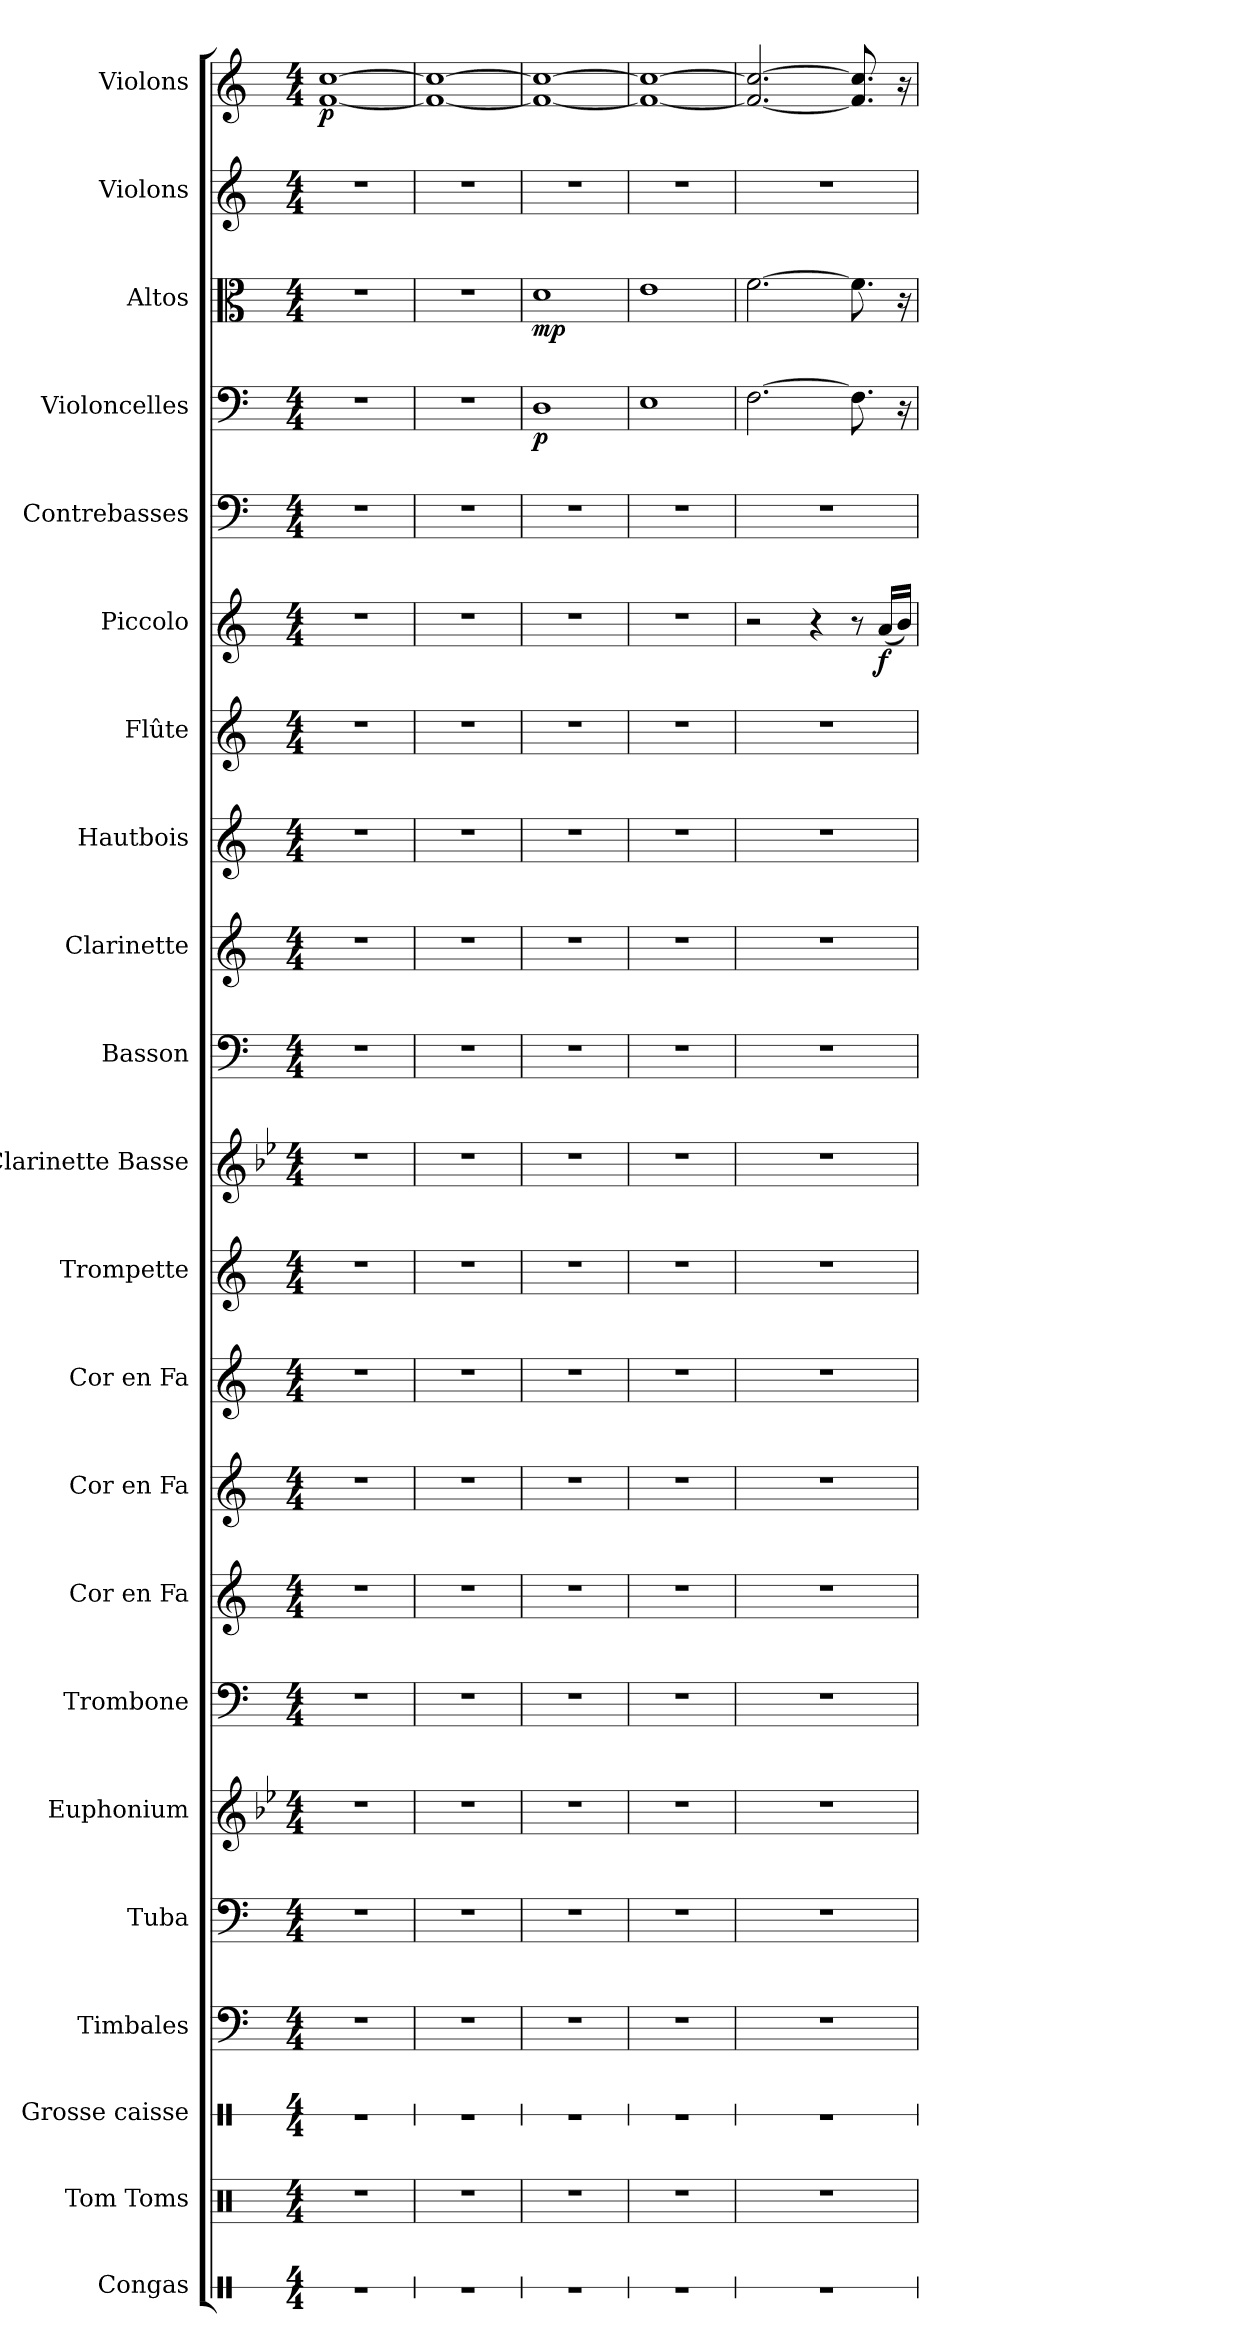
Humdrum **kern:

**kern	**kern	**kern	**kern	**kern	**kern	**kern	**kern	**kern	**kern	**kern	**kern	**kern	**kern	**kern	**kern	**kern	**dynam	**kern	**kern	**dynam	**kern	**dynam	**kern	**kern	**dynam
*part22	*part21	*part20	*part19	*part18	*part17	*part16	*part15	*part14	*part13	*part12	*part11	*part10	*part9	*part8	*part7	*part6	*part6	*part5	*part4	*part4	*part3	*part3	*part2	*part1	*part1
*staff22	*staff21	*staff20	*staff19	*staff18	*staff17	*staff16	*staff15	*staff14	*staff13	*staff12	*staff11	*staff10	*staff9	*staff8	*staff7	*staff6	*staff6	*staff5	*staff4	*staff4	*staff3	*staff3	*staff2	*staff1	*staff1
*I"Congas	*I"Tom Toms	*I"Grosse caisse	*I"Timbales	*I"Tuba	*I"Euphonium	*I"Trombone	*I"Cor en Fa	*I"Cor en Fa	*I"Cor en Fa	*I"Trompette	*I"Clarinette Basse	*I"Basson	*I"Clarinette	*I"Hautbois	*I"Flûte	*I"Piccolo	*	*I"Contrebasses	*I"Violoncelles	*	*I"Altos	*	*I"Violons	*I"Violons	*
*	*I'Toms	*I'Gr. C.	*I'Timb.	*I'Tba.	*I'Euph.	*I'Tbn.	*I'Cor Fa	*I'Cor Fa	*I'Cor Fa	*I'Tromp.	*I'Cl. basse	*I'Bsn.	*I'Cla.	*I'Htbs.	*I'Fl.	*I'Picc.	*	*I'Cbs.	*I'Vlcs	*	*I'Alt.	*	*I'Vlns.	*I'Vlns.	*
*stria1	*	*stria1	*	*	*	*	*	*	*	*	*	*	*	*	*	*	*	*	*	*	*	*	*	*	*
*clefX	*clefX	*clefX	*clefF4	*clefF4	*clefG2	*clefF4	*clefG2	*clefG2	*clefG2	*clefG2	*clefG2	*clefF4	*clefG2	*clefG2	*clefG2	*clefG2	*	*clefF4	*clefF4	*	*clefC3	*	*clefG2	*clefG2	*
*	*	*	*	*	*ITrd8c14	*	*ITrd4c7	*ITrd4c7	*ITrd4c7	*ITrd1c2	*ITrd8c14	*	*ITrd1c2	*	*	*ITrd-7c-12	*	*ITrd7c12	*	*	*	*	*	*	*
*k[]	*k[]	*k[]	*k[]	*k[]	*k[b-e-]	*k[]	*k[b-]	*k[b-]	*k[b-]	*k[b-e-]	*k[b-e-]	*k[]	*k[b-e-]	*k[]	*k[]	*k[]	*	*k[]	*k[]	*	*k[]	*	*k[]	*k[]	*
*M4/4	*M4/4	*M4/4	*M4/4	*M4/4	*M4/4	*M4/4	*M4/4	*M4/4	*M4/4	*M4/4	*M4/4	*M4/4	*M4/4	*M4/4	*M4/4	*M4/4	*	*M4/4	*M4/4	*	*M4/4	*	*M4/4	*M4/4	*
*MM120	*MM120	*MM120	*MM120	*MM120	*MM120	*MM120	*MM120	*MM120	*MM120	*MM120	*MM120	*MM120	*MM120	*MM120	*MM120	*MM120	*	*MM120	*MM120	*	*MM120	*	*MM120	*MM120	*
=1	=1	=1	=1	=1	=1	=1	=1	=1	=1	=1	=1	=1	=1	=1	=1	=1	=1	=1	=1	=1	=1	=1	=1	=1	=1
!	!	!	!	!	!	!	!	!	!	!	!	!	!	!	!	!	!	!	!	!	!	!	!	!	!LO:DY:b
1r	1r	1r	1r	1r	1r	1r	1r	1r	1r	1r	1r	1r	1r	1r	1r	1r	.	1r	1r	.	1r	.	1r	[1f [1cc	p
=2	=2	=2	=2	=2	=2	=2	=2	=2	=2	=2	=2	=2	=2	=2	=2	=2	=2	=2	=2	=2	=2	=2	=2	=2	=2
1r	1r	1r	1r	1r	1r	1r	1r	1r	1r	1r	1r	1r	1r	1r	1r	1r	.	1r	1r	.	1r	.	1r	1f_ 1cc_	.
=3	=3	=3	=3	=3	=3	=3	=3	=3	=3	=3	=3	=3	=3	=3	=3	=3	=3	=3	=3	=3	=3	=3	=3	=3	=3
!	!	!	!	!	!	!	!	!	!	!	!	!	!	!	!	!	!	!	!	!LO:DY:b	!	!LO:DY:b	!	!	!
1r	1r	1r	1r	1r	1r	1r	1r	1r	1r	1r	1r	1r	1r	1r	1r	1r	.	1r	1D	p	1d	mp	1r	1f_ 1cc_	.
=4	=4	=4	=4	=4	=4	=4	=4	=4	=4	=4	=4	=4	=4	=4	=4	=4	=4	=4	=4	=4	=4	=4	=4	=4	=4
1r	1r	1r	1r	1r	1r	1r	1r	1r	1r	1r	1r	1r	1r	1r	1r	1r	.	1r	1E	.	1e	.	1r	1f_ 1cc_	.
=5	=5	=5	=5	=5	=5	=5	=5	=5	=5	=5	=5	=5	=5	=5	=5	=5	=5	=5	=5	=5	=5	=5	=5	=5	=5
1r	1r	1r	1r	1r	1r	1r	1r	1r	1r	1r	1r	1r	1r	1r	1r	2r	.	1r	[2.F\	.	[2.f\	.	1r	2.f/_ 2.cc/_	.
.	.	.	.	.	.	.	.	.	.	.	.	.	.	.	.	4r	.	.	.	.	.	.	.	.	.
.	.	.	.	.	.	.	.	.	.	.	.	.	.	.	.	8r	.	.	8.F\]	.	8.f\]	.	.	8.f/] 8.cc/]	.
!	!	!	!	!	!	!	!	!	!	!	!	!	!	!	!	!	!LO:DY:b	!	!	!	!	!	!	!	!
.	.	.	.	.	.	.	.	.	.	.	.	.	.	.	.	(16aa/LL	f	.	.	.	.	.	.	.	.
.	.	.	.	.	.	.	.	.	.	.	.	.	.	.	.	16bb/JJ)	.	.	16r	.	16r	.	.	16r	.
=	=	=	=	=	=	=	=	=	=	=	=	=	=	=	=	=	=	=	=	=	=	=	=	=	=
*-	*-	*-	*-	*-	*-	*-	*-	*-	*-	*-	*-	*-	*-	*-	*-	*-	*-	*-	*-	*-	*-	*-	*-	*-	*-
